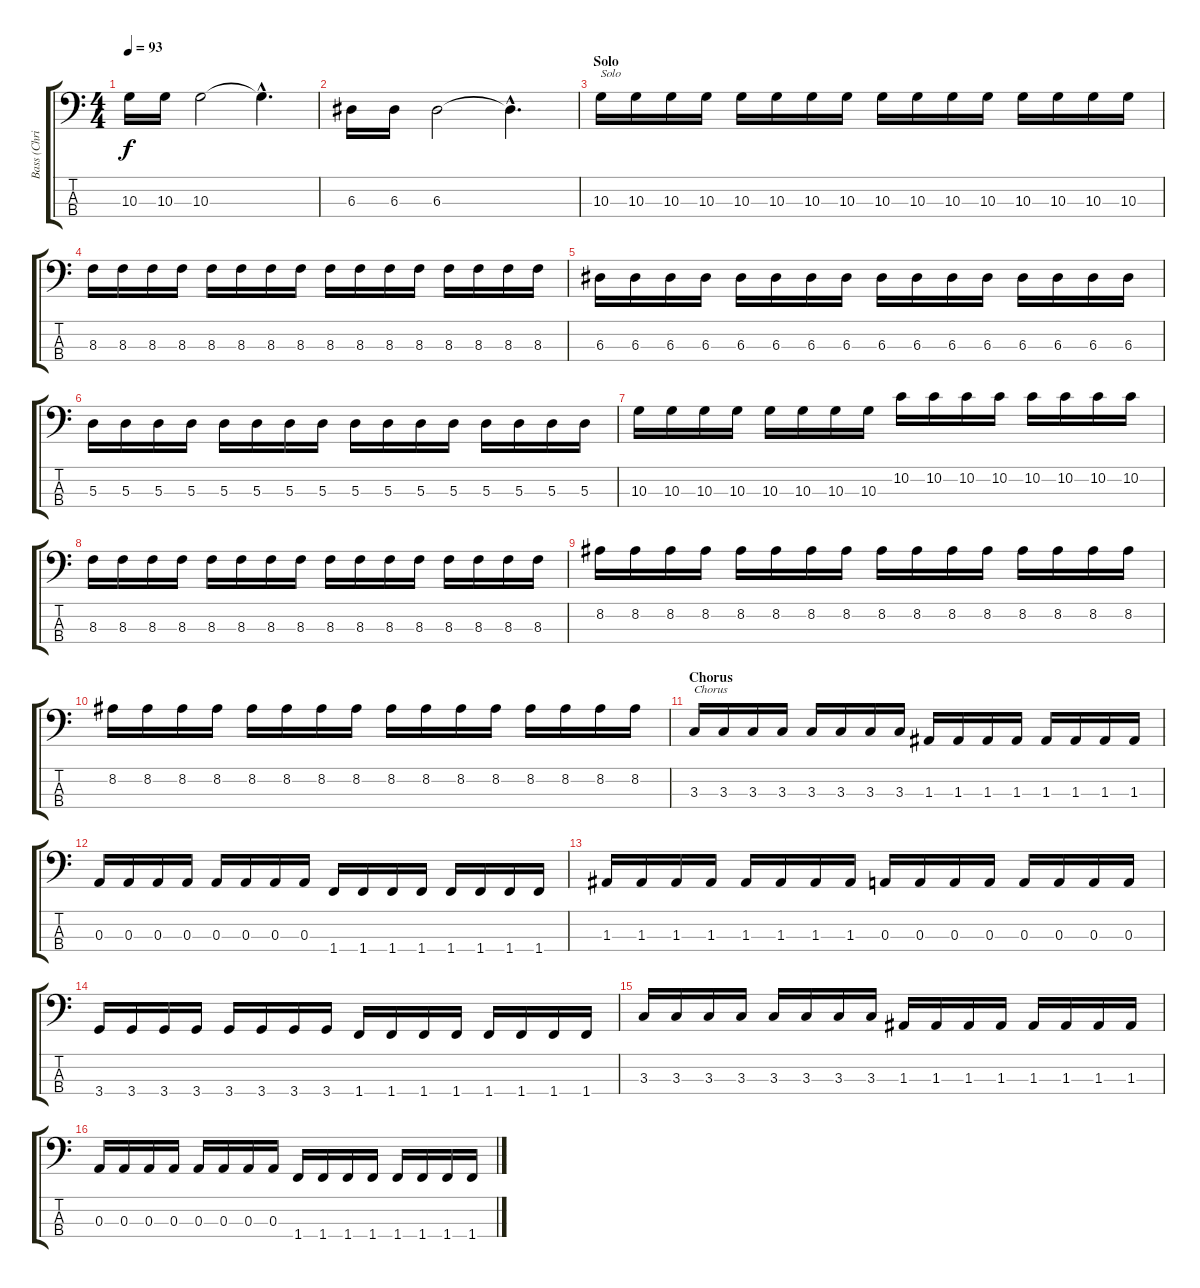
\track ("Bass (Chris Wolstenholme)" "Bass (Chri") {instrument electricbassfinger}
\staff {score tabs}
\tuning (G2 D2 A1 E1) {hide}
\ts (4 4)
\tempo 93
\clef f4
\ks c
10.3.16{dy f} 10.3.16 10.3.2 10.3{hac t}.4{d} |
6.3.16 6.3.16 6.3.2 6.3{hac t}.4{d} |
\section ("" "Solo")
10.3.16{txt "Solo"} 10.3.16 10.3.16 10.3.16 10.3.16 10.3.16 10.3.16 10.3.16 10.3.16 10.3.16 10.3.16 10.3.16 10.3.16 10.3.16 10.3.16 10.3.16 |
8.3.16 8.3.16 8.3.16 8.3.16 8.3.16 8.3.16 8.3.16 8.3.16 8.3.16 8.3.16 8.3.16 8.3.16 8.3.16 8.3.16 8.3.16 8.3.16 |
6.3.16 6.3.16 6.3.16 6.3.16 6.3.16 6.3.16 6.3.16 6.3.16 6.3.16 6.3.16 6.3.16 6.3.16 6.3.16 6.3.16 6.3.16 6.3.16 |
5.3.16 5.3.16 5.3.16 5.3.16 5.3.16 5.3.16 5.3.16 5.3.16 5.3.16 5.3.16 5.3.16 5.3.16 5.3.16 5.3.16 5.3.16 5.3.16 |
10.3.16 10.3.16 10.3.16 10.3.16 10.3.16 10.3.16 10.3.16 10.3.16 10.2.16 10.2.16 10.2.16 10.2.16 10.2.16 10.2.16 10.2.16 10.2.16 |
8.3.16 8.3.16 8.3.16 8.3.16 8.3.16 8.3.16 8.3.16 8.3.16 8.3.16 8.3.16 8.3.16 8.3.16 8.3.16 8.3.16 8.3.16 8.3.16 |
8.2.16 8.2.16 8.2.16 8.2.16 8.2.16 8.2.16 8.2.16 8.2.16 8.2.16 8.2.16 8.2.16 8.2.16 8.2.16 8.2.16 8.2.16 8.2.16 |
8.2.16 8.2.16 8.2.16 8.2.16 8.2.16 8.2.16 8.2.16 8.2.16 8.2.16 8.2.16 8.2.16 8.2.16 8.2.16 8.2.16 8.2.16 8.2.16 |
\section ("" "Chorus")
3.3.16{txt "Chorus"} 3.3.16 3.3.16 3.3.16 3.3.16 3.3.16 3.3.16 3.3.16 1.3.16 1.3.16 1.3.16 1.3.16 1.3.16 1.3.16 1.3.16 1.3.16 |
0.3.16 0.3.16 0.3.16 0.3.16 0.3.16 0.3.16 0.3.16 0.3.16 1.4.16 1.4.16 1.4.16 1.4.16 1.4.16 1.4.16 1.4.16 1.4.16 |
1.3.16 1.3.16 1.3.16 1.3.16 1.3.16 1.3.16 1.3.16 1.3.16 0.3.16 0.3.16 0.3.16 0.3.16 0.3.16 0.3.16 0.3.16 0.3.16 |
3.4.16 3.4.16 3.4.16 3.4.16 3.4.16 3.4.16 3.4.16 3.4.16 1.4.16 1.4.16 1.4.16 1.4.16 1.4.16 1.4.16 1.4.16 1.4.16 |
3.3.16 3.3.16 3.3.16 3.3.16 3.3.16 3.3.16 3.3.16 3.3.16 1.3.16 1.3.16 1.3.16 1.3.16 1.3.16 1.3.16 1.3.16 1.3.16 |
0.3.16 0.3.16 0.3.16 0.3.16 0.3.16 0.3.16 0.3.16 0.3.16 1.4.16 1.4.16 1.4.16 1.4.16 1.4.16 1.4.16 1.4.16 1.4.16
